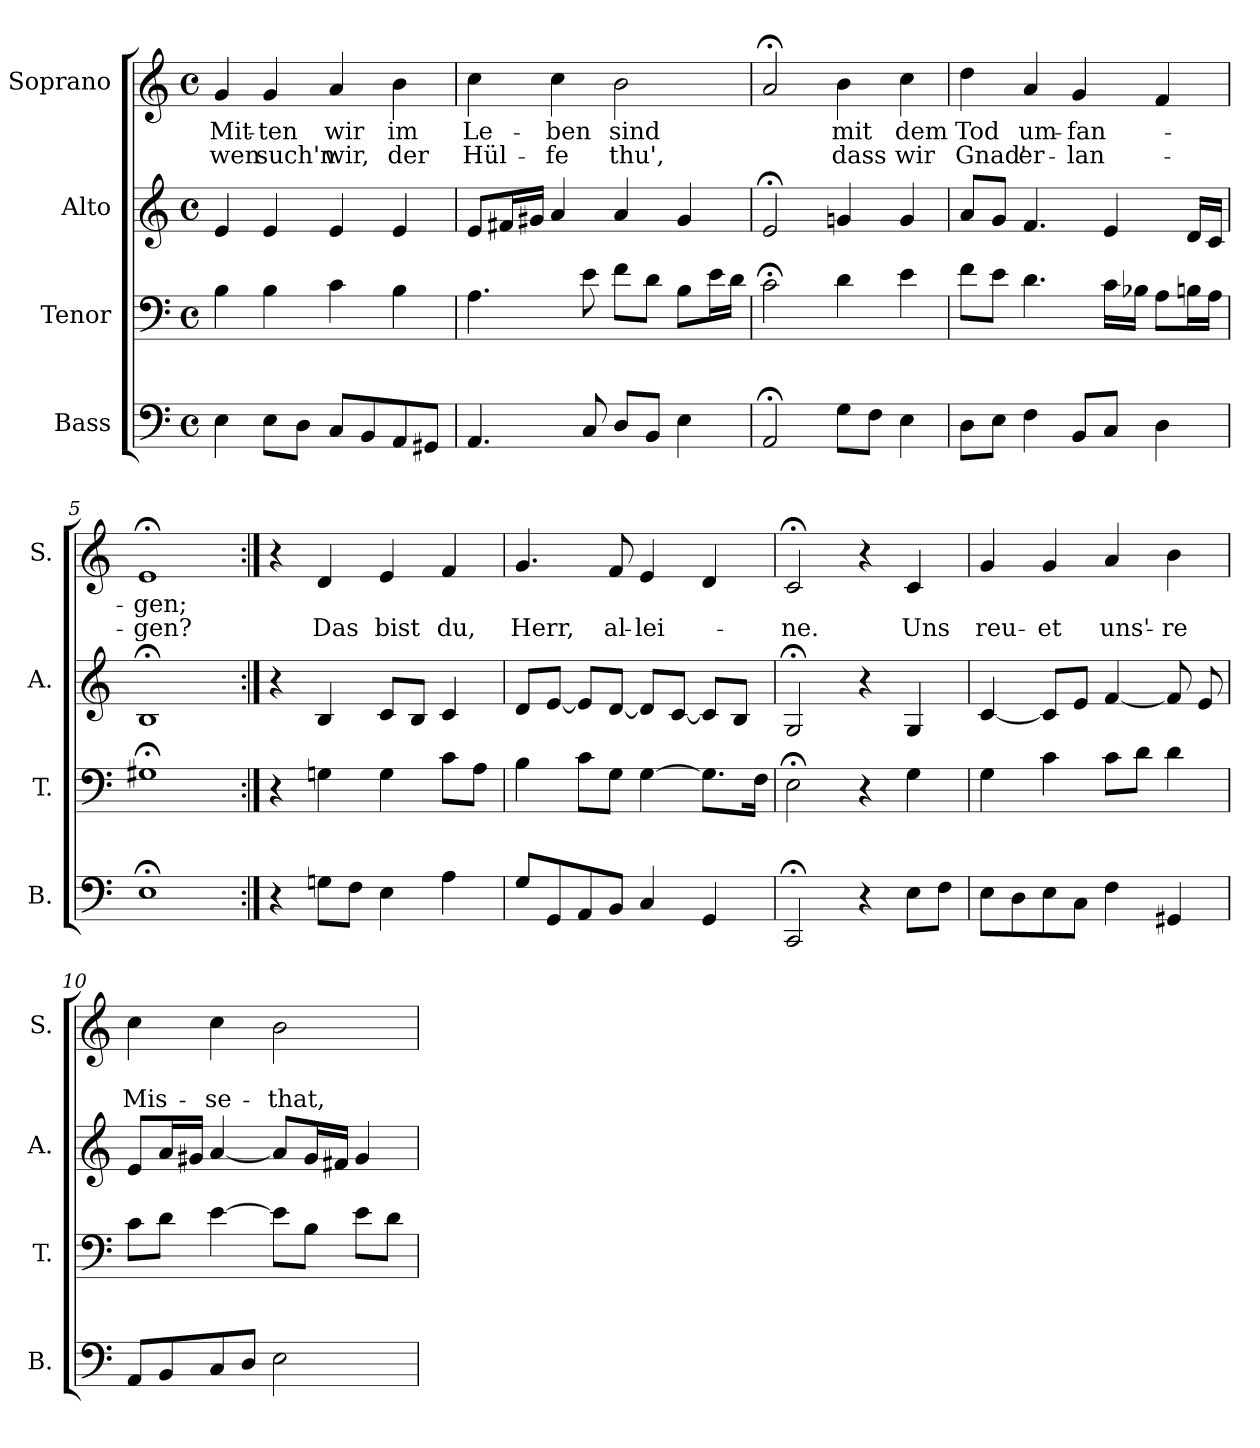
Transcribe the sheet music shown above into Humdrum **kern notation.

**kern	**kern	**kern	**kern	**text	**text
*part4	*part3	*part2	*part1	*part1	*part1
*staff4	*staff3	*staff2	*staff1	*staff1	*staff1
*I"Bass	*I"Tenor	*I"Alto	*I"Soprano	*	*
*I'B.	*I'T.	*I'A.	*I'S.	*	*
*clefF4	*clefF4	*clefG2	*clefG2	*	*
*k[]	*k[]	*k[]	*k[]	*	*
*	*	*	*a:	*	*
*M4/4	*M4/4	*M4/4	*M4/4	*	*
*met(c)	*met(c)	*met(c)	*met(c)	*	*
=1	=1	=1	=1	=1	=1
4E\	4B\	4e/	4g/	Mit-	wen
8E\L	4B\	4e/	4g/	-ten	such'n
8D\J	.	.	.	.	.
8C/L	4c\	4e/	4a/	wir	wir,
8BB/	.	.	.	.	.
8AA/	4B\	4e/	4b\	im	der
8GG#X/J	.	.	.	.	.
=2	=2	=2	=2	=2	=2
4.AA/	4.A\	8e/L	4cc\	Le-	Hül-
.	.	16f#X/L	.	.	.
.	.	16g#X/JJ	.	.	.
.	.	4a/	4cc\	-ben	-fe
8C/	8e\	.	.	.	.
8D/L	8f\L	4a/	2b\	sind	thu',
8BB/J	8d\J	.	.	.	.
4E\	8B\L	4g#/	.	.	.
.	16e\L	.	.	.	.
.	16d\JJ	.	.	.	.
=3	=3	=3	=3	=3	=3
2AA;</	2c;<\	2e;</	2a;</	.	.
8G\L	4d\	4gn/	4b\	mit	dass
8F\J	.	.	.	.	.
4E\	4e\	4g/	4cc\	dem	wir
=4	=4	=4	=4	=4	=4
8D\L	8f\L	8a/L	4dd\	Tod	Gnad'
8E\J	8e\J	8g/J	.	.	.
4F\	4.d\	4.f/	4a/	um-	er-
8BB/L	.	.	4g/	-fan-	-lan-
8C/J	16c\LL	4e/	.	.	.
.	16B-X\JJ	.	.	.	.
4D\	8A\L	.	4f/	.	.
.	16Bn\L	16d/LL	.	.	.
.	16A\JJ	16c/JJ	.	.	.
=5	=5	=5	=5	=5	=5
1E;<	1G#X;<	1B;<	1e;<	-gen;	-gen?
!!LO:LB:g=z
=6:|!	=6:|!	=6:|!	=6:|!	=6:|!	=6:|!
4r	4r	4r	4r	.	.
8Gn\L	4Gn\	4B/	4d/	.	Das
8F\J	.	.	.	.	.
4E\	4G\	8c/L	4e/	.	bist
.	.	8B/J	.	.	.
4A\	8c\L	4c/	4f/	.	du,
.	8A\J	.	.	.	.
=7	=7	=7	=7	=7	=7
8G/L	4B\	8d/L	4.g/	.	Herr,
8GG/	.	[8e/J	.	.	.
8AA/	8c\L	8e/L]	.	.	.
8BB/J	8G\J	[8d/J	8f/	.	al-
4C/	[4G\	8d/L]	4e/	.	-lei-
.	.	[8c/J	.	.	.
4GG/	8.G\L]	8c/L]	4d/	.	.
.	.	8B/J	.	.	.
.	16F\Jk	.	.	.	.
=8	=8	=8	=8	=8	=8
2CC;</	2E;<\	2G;</	2c;</	.	-ne.
4r	4r	4r	4r	.	.
8E\L	4G\	4G/	4c/	.	Uns
8F\J	.	.	.	.	.
=9	=9	=9	=9	=9	=9
8E\L	4G\	[4c/	4g/	.	reu-
8D\	.	.	.	.	.
8E\	4c\	8c/L]	4g/	.	-et
8C\J	.	8e/J	.	.	.
4F\	8c\L	[4f/	4a/	.	uns'-
.	8d\J	.	.	.	.
4GG#X/	4d\	8f/]	4b\	.	-re
.	.	8e/	.	.	.
=10	=10	=10	=10	=10	=10
8AA/L	8c\L	8e/L	4cc\	.	Mis-
8BB/	8d\J	16a/L	.	.	.
.	.	16g#X/JJ	.	.	.
8C/	[4e\	[4a/	4cc\	.	-se-
8D/J	.	.	.	.	.
2E\	8e\L]	8a/L]	2b\	.	-that,
.	8B\J	16g#/L	.	.	.
.	.	16f#X/JJ	.	.	.
.	8e\L	4g#/	.	.	.
.	8d\J	.	.	.	.
=	=	=	=	=	=
*-	*-	*-	*-	*-	*-
